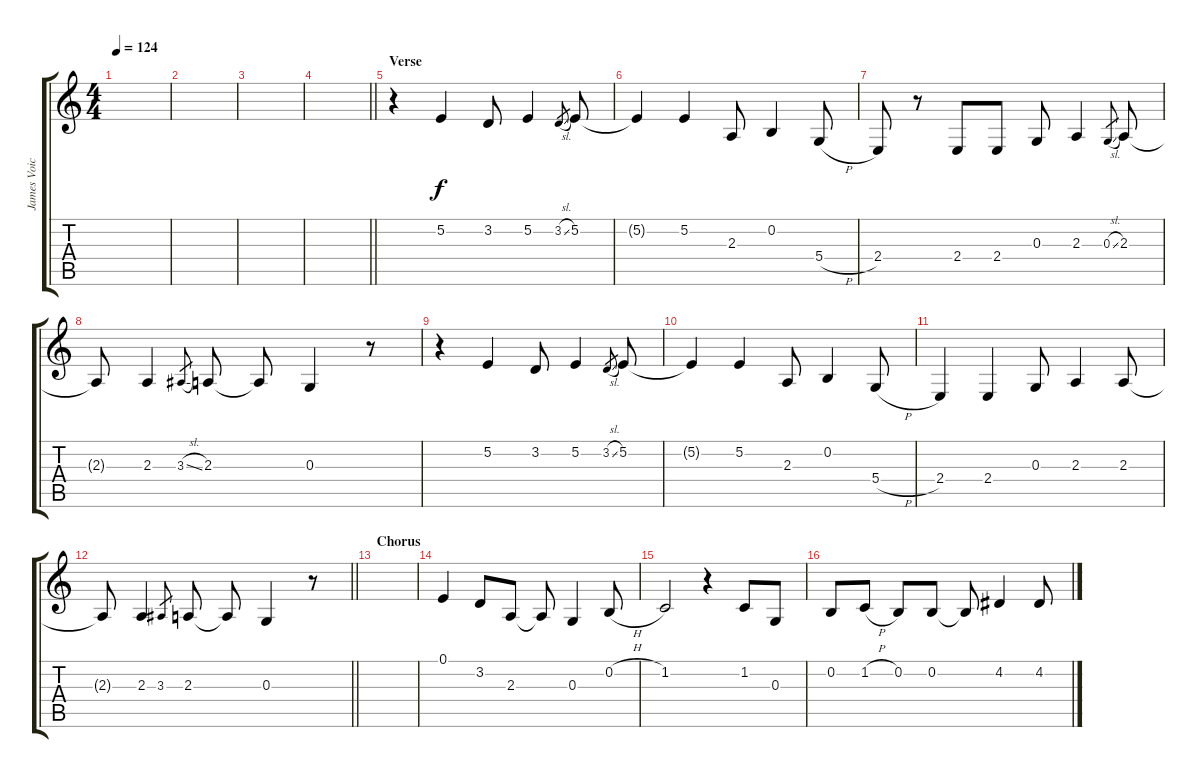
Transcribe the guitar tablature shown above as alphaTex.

\track ("James Voice" "James Voic") {instrument cello}
\staff {score tabs}
\tuning (E4 B3 G3 D3 A2 E2) {hide}
\ts (4 4)
\tempo 124
\clef g2
\ks c
|
|
|
\barLineRight lightlight
|
\section ("" "Verse")
r.4 5.2.4 3.2.8 5.2.4 3.2{sl}.8{gr} 5.2.8 |
5.2{t}.4 5.2.4 2.3.8 0.2.4 5.4{h}.8 |
2.4.8 r.8 2.4.8 2.4.8 0.3.8 2.3.4 0.3{sl}.8{gr} 2.3.8 |
2.3{t}.8 2.3.4 3.3{sl}.8{gr} 2.3.8 2.3{t}.8 0.3.4 r.8 |
r.4 5.2.4 3.2.8 5.2.4 3.2{sl}.8{gr} 5.2.8 |
5.2{t}.4 5.2.4 2.3.8 0.2.4 5.4{h}.8 |
2.4.4 2.4.4 0.3.8 2.3.4 2.3.8 |
\barLineRight lightlight
2.3{t}.8 2.3.4 3.3.8{gr} 2.3.8 2.3{t}.8 0.3.4 r.8 |
\section ("" "Chorus")
|
0.1.4 3.2.8 2.3.8 2.3{t}.8 0.3.4 0.2{h}.8 |
1.2.2 r.4 1.2.8 0.3.8 |
0.2.8 1.2{h}.8 0.2.8 0.2.8 0.2{t}.8 4.2.4 4.2{h}.8
